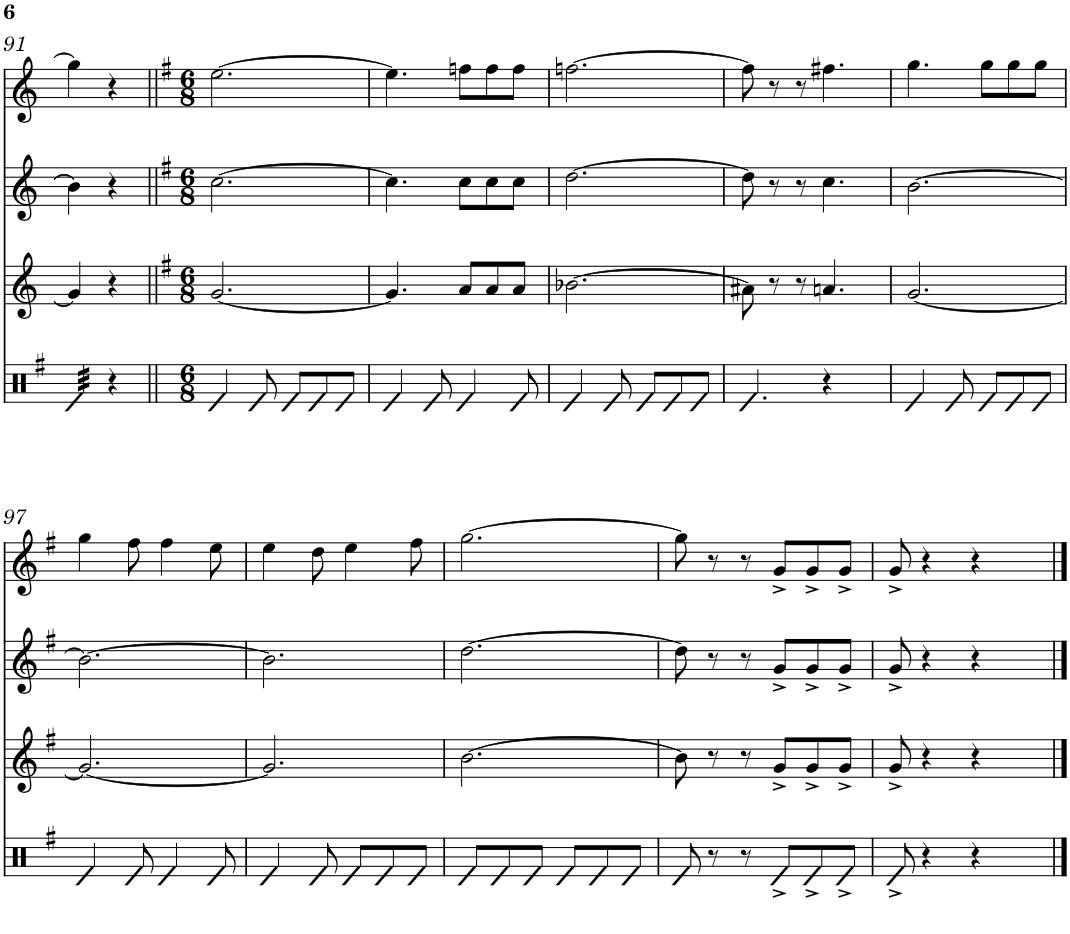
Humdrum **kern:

**kern	**kern	**kern	**kern
*part4	*part3	*part2	*part1
*staff4	*staff3	*staff2	*staff1
*I"Timbal	*I"Gralla 3	*I"Gralla 2	*I"Gralla 1
!!LO:PB:g=z
*clefX	*clefG2	*clefG2	*clefG2
*	*Trd8c14	*	*Trd1c2
*k[f#]	*k[]	*k[]	*k[]
*M2/4	*M2/4	*M2/4	*M2/4
=91	=91	=91	=91
*tremolo	*	*	*
32e/LLL	4g/]	4b\]	4gg\]
32e/	.	.	.
32e/	.	.	.
32e/	.	.	.
32e/	.	.	.
32e/	.	.	.
32e/	.	.	.
32e/JJJ	.	.	.
*Xtremolo	*	*	*
4r	4r	4r	4r
=92||	=92||	=92||	=92||
*	*k[f#]	*k[f#]	*k[f#]
*M6/8	*M6/8	*M6/8	*M6/8
4e/	[2.g/	[2.cc\	[2.ee\
8e/	.	.	.
8e/L	.	.	.
8e/	.	.	.
8e/J	.	.	.
=93	=93	=93	=93
4e/	4.g/]	4.cc\]	4.ee\]
8e/	.	.	.
4e/	8a/L	8cc\L	8ffn\L
.	8a/	8cc\	8ff\
8e/	8a/J	8cc\J	8ff\J
=94	=94	=94	=94
4e/	[2.b-X\	[2.dd\	[2.ffn\
8e/	.	.	.
8e/L	.	.	.
8e/	.	.	.
8e/J	.	.	.
=95	=95	=95	=95
4.e/	8a#X\]	8dd\]	8ff\]
.	8r	8r	8r
.	8r	8r	8r
4r	4.an/	4.cc\	4.ff#X\
8ryy	.	.	.
=96	=96	=96	=96
4e/	[2.g/	[2.b\	4.gg\
8e/	.	.	.
8e/L	.	.	8gg\L
8e/	.	.	8gg\
8e/J	.	.	8gg\J
!!LO:LB:g=z
=97	=97	=97	=97
4e/	2.g/_	2.b\_	4gg\
8e/	.	.	8ff#\
4e/	.	.	4ff#\
8e/	.	.	8ee\
=98	=98	=98	=98
4e/	2.g/]	2.b\]	4ee\
8e/	.	.	8dd\
8e/L	.	.	4ee\
8e/	.	.	.
8e/J	.	.	8ff#\
=99	=99	=99	=99
8e/L	[2.b\	[2.dd\	[2.gg\
8e/	.	.	.
8e/J	.	.	.
8e/L	.	.	.
8e/	.	.	.
8e/J	.	.	.
=100	=100	=100	=100
8e/	8b\]	8dd\]	8gg\]
8r	8r	8r	8r
8r	8r	8r	8r
8e^/L	8g^/L	8g^/L	8g^/L
8e^/	8g^/	8g^/	8g^/
8e^/J	8g^/J	8g^/J	8g^/J
=101	=101	=101	=101
8e^/	8g^/	8g^/	8g^/
4r	4r	4r	4r
4r	4r	4r	4r
8ryy	8ryy	8ryy	8ryy
==	==	==	==
*-	*-	*-	*-
